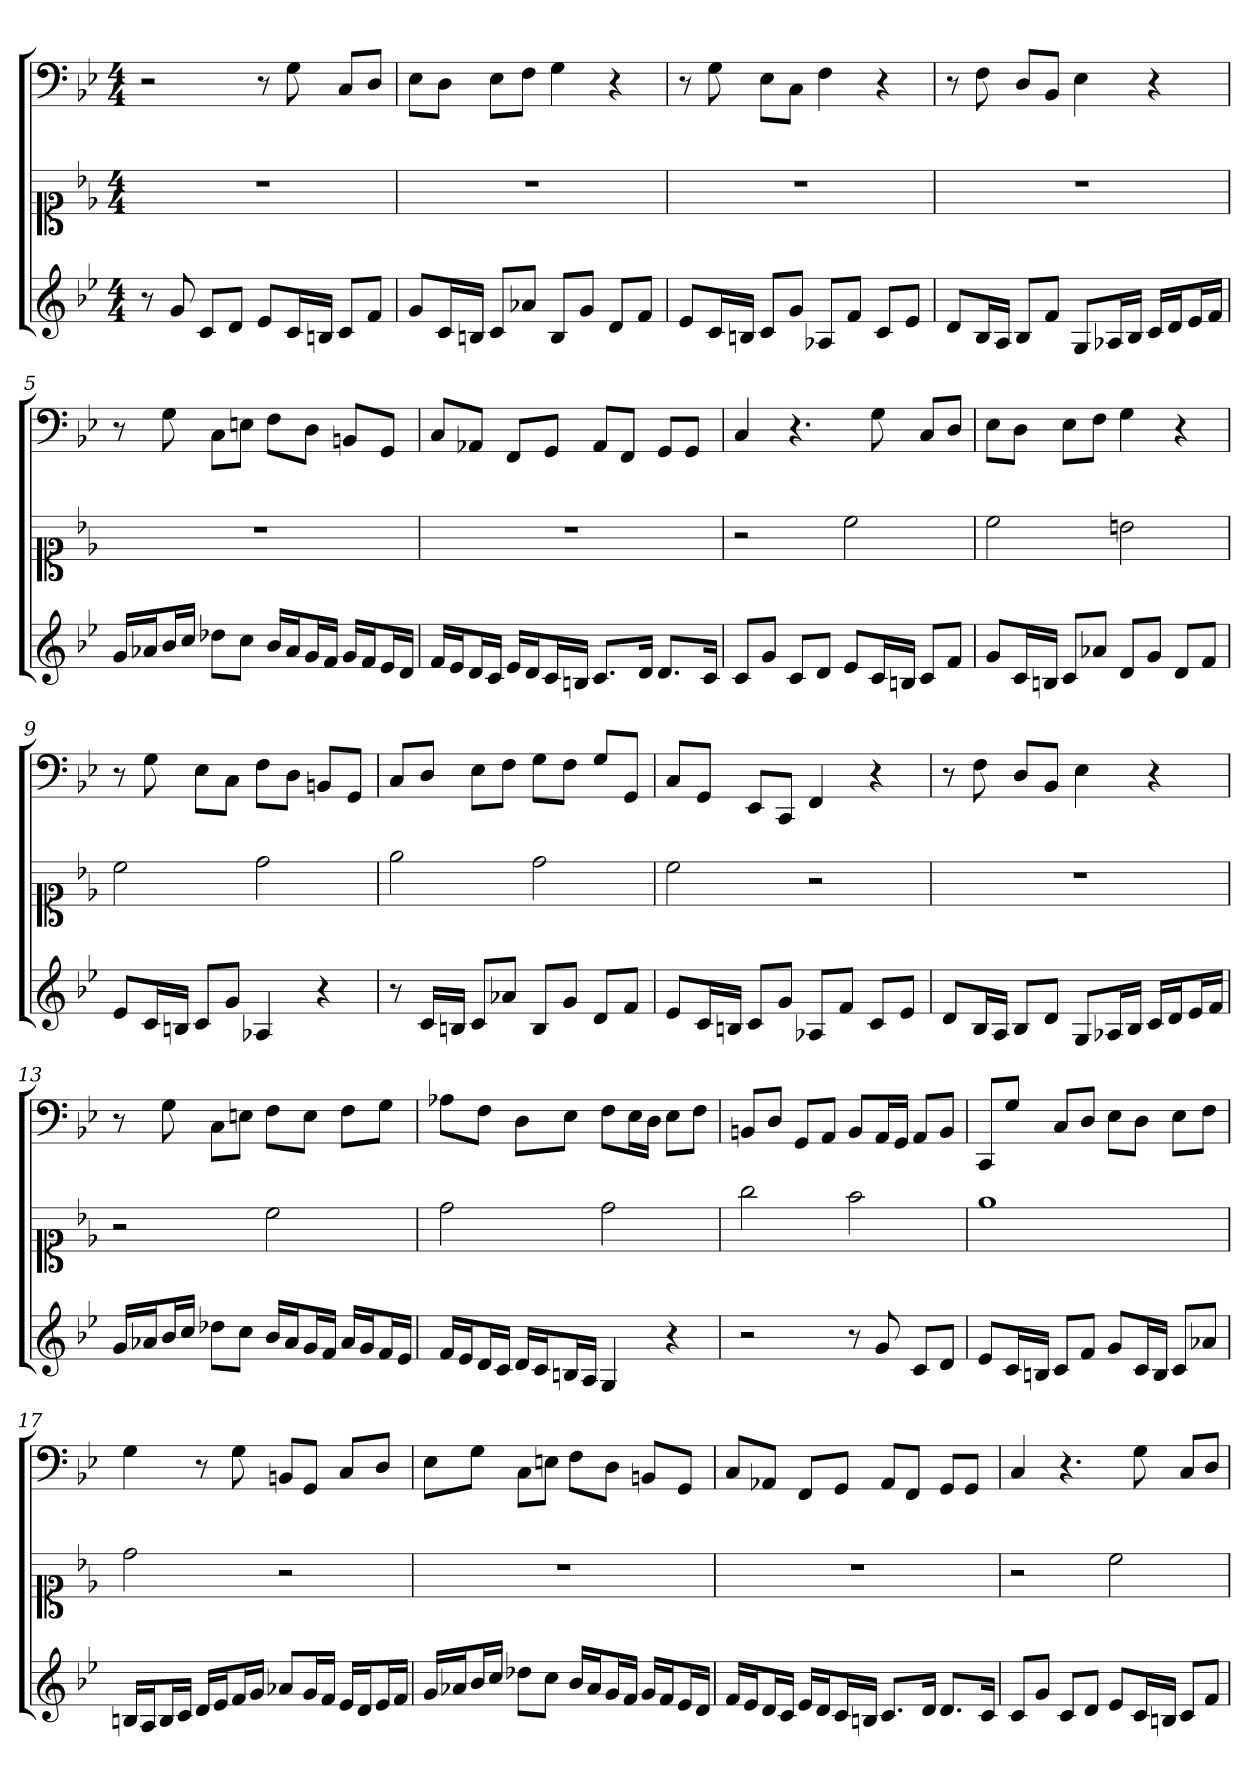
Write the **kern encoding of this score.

**kern	**kern	**kern
*part3	*part2	*part1
*staff3	*staff2	*staff1
*	*clefC1	*clefF4
*k[b-e-]	*k[b-e-]	*k[b-e-]
*g:	*g:	*g:
*M4/4	*M4/4	*M4/4
=1	=1	=1
8r	1r	2r
8g	.	.
8cL	.	.
8dJ	.	.
8e-L	.	8r
16cL	.	8G
16BnJJ	.	.
8cL	.	8C/L
8fJ	.	8D/J
=2	=2	=2
8gL	1r	8E-\L
16cL	.	8D\J
16BnJJ	.	.
8cL	.	8E-\L
8a-XJ	.	8F\J
8BL	.	4G
8gJ	.	.
8dL	.	4r
8fJ	.	.
=3	=3	=3
8e-L	1r	8r
16cL	.	8G
16BnJJ	.	.
8cL	.	8E-\L
8gJ	.	8C\J
8A-XL	.	4F
8fJ	.	.
8cL	.	4r
8e-J	.	.
=4	=4	=4
8dL	1r	8r
16B-L	.	8F
16AJJ	.	.
8B-L	.	8D/L
8fJ	.	8BB-/J
8GL	.	4E-
16A-XL	.	.
16B-JJ	.	.
16cLL	.	4r
16dJ	.	.
16e-L	.	.
16fJJ	.	.
=5	=5	=5
16gLL	1r	8r
16a-XJ	.	.
16b-L	.	8G
16ccJJ	.	.
8dd-XL	.	8C\L
8ccJ	.	8En\J
16b-LL	.	8F\L
16a-J	.	.
16gL	.	8D\J
16fJJ	.	.
16gLL	.	8BBn/L
16fJ	.	.
16e-L	.	8GG/J
16dJJ	.	.
=6	=6	=6
16fLL	1r	8C/L
16e-J	.	.
16dL	.	8AA-X/J
16cJJ	.	.
16e-LL	.	8FF/L
16dJ	.	.
16cL	.	8GG/J
16BnJJ	.	.
8.cL	.	8AA-/L
.	.	8FF/J
16dJk	.	.
8.dL	.	8GG/L
.	.	8GG/J
16cJk	.	.
=7	=7	=7
8cL	2r	4C
8gJ	.	.
8cL	.	4.r
8dJ	.	.
8e-L	2cc	.
16cL	.	8G
16BnJJ	.	.
8cL	.	8C/L
8fJ	.	8D/J
=8	=8	=8
8gL	2cc	8E-\L
16cL	.	8D\J
16BnJJ	.	.
8cL	.	8E-\L
8a-XJ	.	8F\J
8dL	2bn	4G
8gJ	.	.
8dL	.	4r
8fJ	.	.
=9	=9	=9
8e-L	2cc	8r
16cL	.	8G
16BnJJ	.	.
8cL	.	8E-\L
8gJ	.	8C\J
4A-X	2dd	8F\L
.	.	8D\J
4r	.	8BBn/L
.	.	8GG/J
=10	=10	=10
8r	2ee-	8C/L
16cLL	.	8D/J
16BnJJ	.	.
8cL	.	8E-\L
8a-XJ	.	8F\J
8BL	2dd	8G\L
8gJ	.	8F\J
8dL	.	8G/L
8fJ	.	8GG/J
=11	=11	=11
8e-L	2cc	8C/L
16cL	.	8GG/J
16BnJJ	.	.
8cL	.	8EE-/L
8gJ	.	8CC/J
8A-XL	2r	4FF
8fJ	.	.
8cL	.	4r
8e-J	.	.
=12	=12	=12
8dL	1r	8r
16B-L	.	8F
16AJJ	.	.
8B-L	.	8D/L
8dJ	.	8BB-/J
8GL	.	4E-
16A-XL	.	.
16B-JJ	.	.
16cLL	.	4r
16dJ	.	.
16e-L	.	.
16fJJ	.	.
=13	=13	=13
16gLL	2r	8r
16a-XJ	.	.
16b-L	.	8G
16ccJJ	.	.
8dd-XL	.	8C\L
8ccJ	.	8En\J
16b-LL	2cc	8F\L
16a-J	.	.
16gL	.	8E\J
16fJJ	.	.
16a-LL	.	8F\L
16gJ	.	.
16fL	.	8G\J
16e-JJ	.	.
=14	=14	=14
16fLL	2dd	8A-X\L
16e-J	.	.
16dL	.	8F\J
16cJJ	.	.
16dLL	.	8D\L
16cJ	.	.
16BnL	.	8E-\J
16AJJ	.	.
4G	2dd	8F\L
.	.	16E-\L
.	.	16D\JJ
4r	.	8E-\L
.	.	8F\J
=15	=15	=15
2r	2gg	8BBn/L
.	.	8D/J
.	.	8GG/L
.	.	8AA/J
8r	2ff	8BB/L
8g	.	16AA/L
.	.	16GG/JJ
8cL	.	8AA/L
8dJ	.	8BB/J
=16	=16	=16
8e-L	1ee-	8CC/L
16cL	.	8G/J
16BnJJ	.	.
8cL	.	8C/L
8fJ	.	8D/J
8gL	.	8E-\L
16cL	.	8D\J
16BJJ	.	.
8cL	.	8E-\L
8a-XJ	.	8F\J
=17	=17	=17
16BnLL	2dd	4G
16AJ	.	.
16BL	.	.
16cJJ	.	.
16dLL	.	8r
16e-J	.	.
16fL	.	8G
16gJJ	.	.
8a-XL	2r	8BBn/L
16gL	.	8GG/J
16fJJ	.	.
16e-LL	.	8C/L
16dJ	.	.
16e-L	.	8D/J
16fJJ	.	.
=18	=18	=18
16gLL	1r	8E-\L
16a-XJ	.	.
16b-L	.	8G\J
16ccJJ	.	.
8dd-XL	.	8C\L
8ccJ	.	8En\J
16b-LL	.	8F\L
16a-J	.	.
16gL	.	8D\J
16fJJ	.	.
16gLL	.	8BBn/L
16fJ	.	.
16e-L	.	8GG/J
16dJJ	.	.
=19	=19	=19
16fLL	1r	8C/L
16e-J	.	.
16dL	.	8AA-X/J
16cJJ	.	.
16e-LL	.	8FF/L
16dJ	.	.
16cL	.	8GG/J
16BnJJ	.	.
8.cL	.	8AA-/L
.	.	8FF/J
16dJk	.	.
8.dL	.	8GG/L
.	.	8GG/J
16cJk	.	.
=20	=20	=20
8cL	2r	4C
8gJ	.	.
8cL	.	4.r
8dJ	.	.
8e-L	2cc	.
16cL	.	8G
16BnJJ	.	.
8cL	.	8C/L
8fJ	.	8D/J
=	=	=
*-	*-	*-
